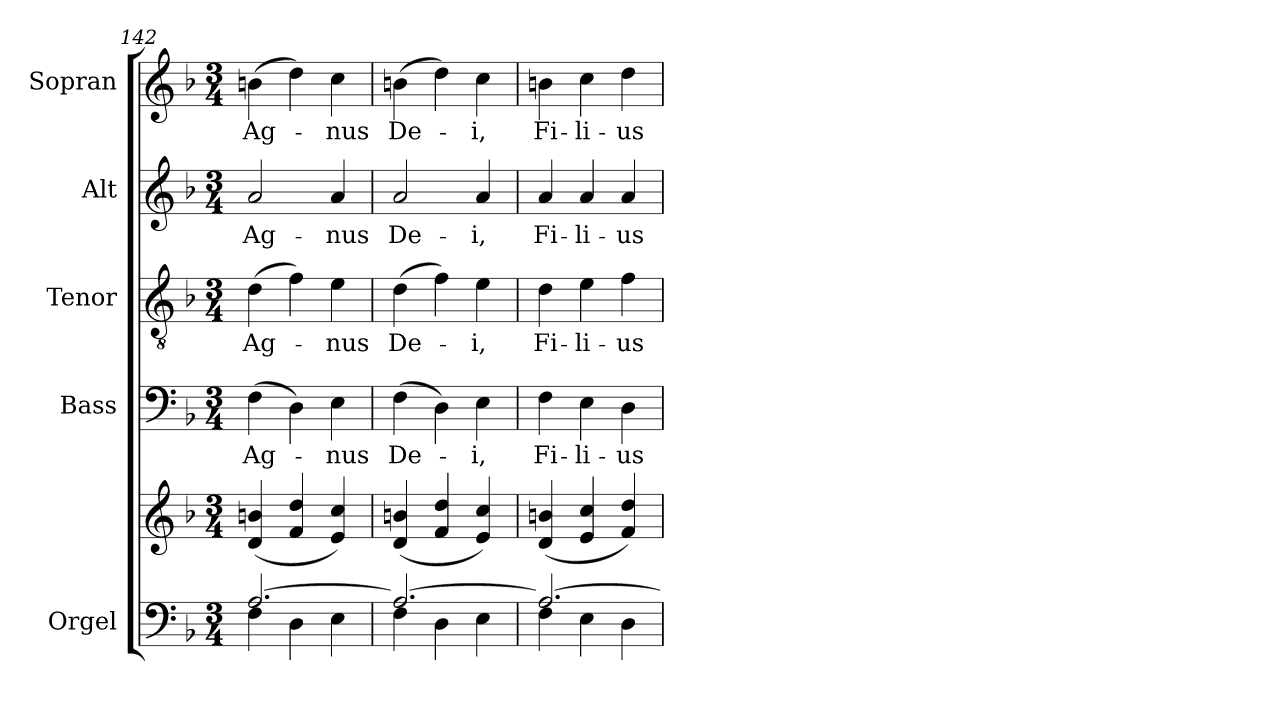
**kern	**kern	**kern	**text	**kern	**text	**kern	**text	**kern	**text
*part5	*part5	*part4	*part4	*part3	*part3	*part2	*part2	*part1	*part1
*staff6	*staff5	*staff4	*staff4	*staff3	*staff3	*staff2	*staff2	*staff1	*staff1
*I"Orgel	*	*I"Bass	*	*I"Tenor	*	*I"Alt	*	*I"Sopran	*
*I'Org.	*	*I'B.	*	*I'T.	*	*I'A.	*	*I'S.	*
*clefF4	*clefG2	*clefF4	*	*clefGv2	*	*clefG2	*	*clefG2	*
*k[b-]	*k[b-]	*k[b-]	*	*k[b-]	*	*k[b-]	*	*k[b-]	*
*F:	*F:	*F:	*	*F:	*	*F:	*	*F:	*
*M3/4	*M3/4	*M3/4	*	*M3/4	*	*M3/4	*	*M3/4	*
=142	=142	=142	=142	=142	=142	=142	=142	=142	=142
*^	*	*	*	*	*	*	*	*	*
!	!	!	!	!LO:LY:b	!	!LO:LY:b	!	!LO:LY:b	!	!LO:LY:b
[>2.A/	4F\	(<4d/ 4bn/	(>4F\	Ag-	(>4d\	Ag-	2a/	Ag-	(>4bn\	Ag-
.	4D\	4f/ 4dd/	4D\)	.	4f\)	.	.	.	4dd\)	.
!	!	!	!	!LO:LY:b	!	!LO:LY:b	!	!LO:LY:b	!	!LO:LY:b
.	4E\	4e/ 4cc/)	4E\	-nus	4e\	-nus	4a/	-nus	4cc\	-nus
=143	=143	=143	=143	=143	=143	=143	=143	=143	=143	=143
!	!	!	!	!LO:LY:b	!	!LO:LY:b	!	!LO:LY:b	!	!LO:LY:b
2.A/_	4F\	(<4d/ 4bn/	(>4F\	De-	(>4d\	De-	2a/	De-	(>4bn\	De-
.	4D\	4f/ 4dd/	4D\)	.	4f\)	.	.	.	4dd\)	.
!	!	!	!	!LO:LY:b	!	!LO:LY:b	!	!LO:LY:b	!	!LO:LY:b
.	4E\	4e/ 4cc/)	4E\	-i,	4e\	-i,	4a/	-i,	4cc\	-i,
=144	=144	=144	=144	=144	=144	=144	=144	=144	=144	=144
!	!	!	!	!LO:LY:b	!	!LO:LY:b	!	!LO:LY:b	!	!LO:LY:b
2.A/_	4F\	(<4d/ 4bn/	4F\	Fi-	4d\	Fi-	4a/	Fi-	4bn\	Fi-
!	!	!	!	!LO:LY:b	!	!LO:LY:b	!	!LO:LY:b	!	!LO:LY:b
.	4E\	4e/ 4cc/	4E\	-li-	4e\	-li-	4a/	-li-	4cc\	-li-
!	!	!	!	!LO:LY:b	!	!LO:LY:b	!	!LO:LY:b	!	!LO:LY:b
.	4D\	4f/ 4dd/)	4D\	-us	4f\	-us	4a/	-us	4dd\	-us
*v	*v	*	*	*	*	*	*	*	*	*
=	=	=	=	=	=	=	=	=	=
*-	*-	*-	*-	*-	*-	*-	*-	*-	*-
